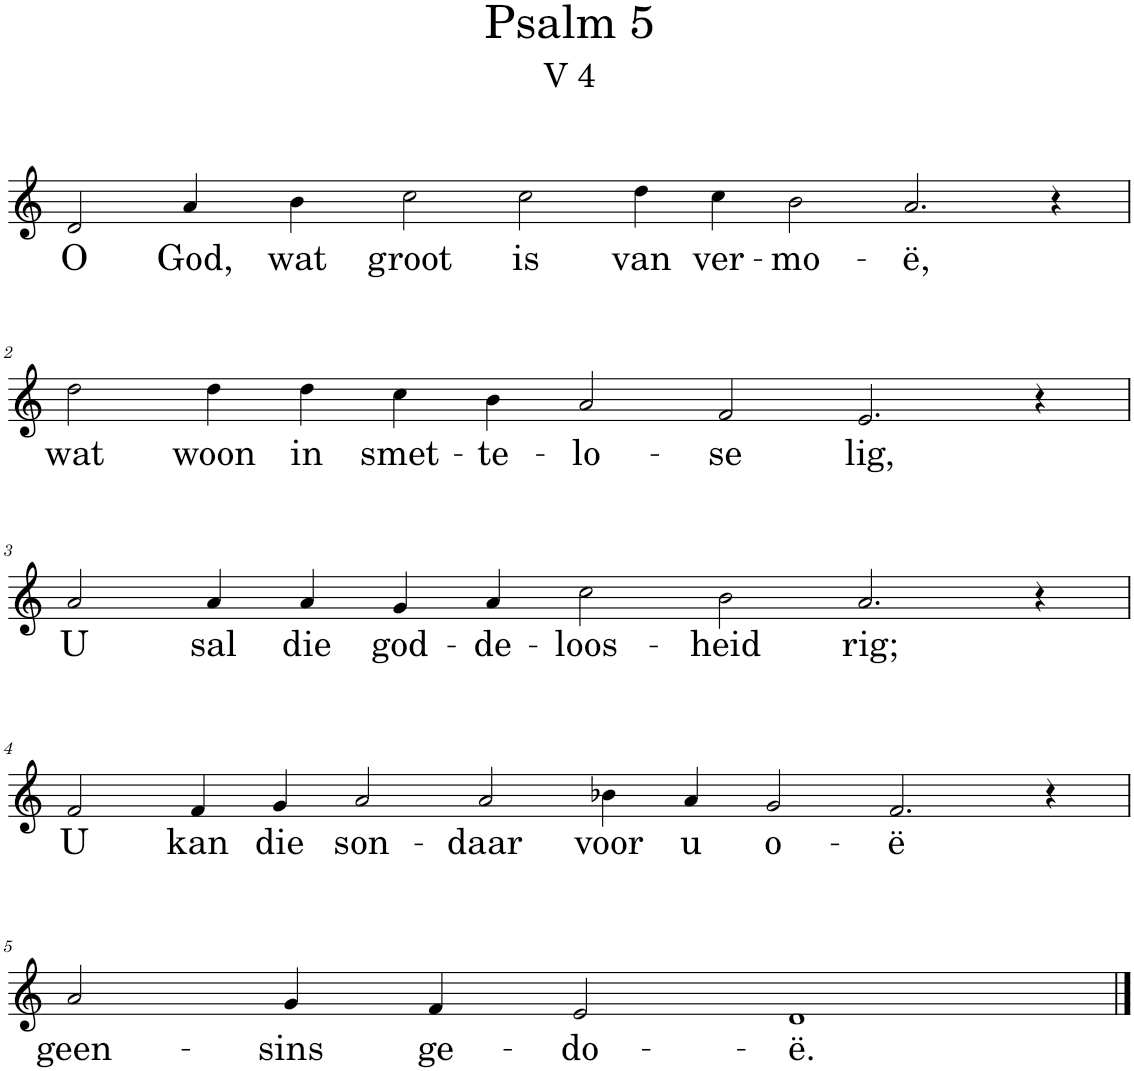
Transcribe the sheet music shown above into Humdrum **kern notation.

**kern	**text
*part1	*part1
*staff1	*staff1
*I"Pipe Organ	*
*I'Org.	*
*clefG2	*
*k[]	*
*M16/4	*
=1	=1
!	!LO:LY:b
2d/	O
!	!LO:LY:b
4a/	God,
!	!LO:LY:b
4b\	wat
!	!LO:LY:b
2cc\	groot
!	!LO:LY:b
2cc\	is
!	!LO:LY:b
4dd\	van
!	!LO:LY:b
4cc\	ver-
!	!LO:LY:b
2b\	-mo-
!	!LO:LY:b
2.a/	-ë,
4r	.
!!LO:LB:g=z
=2	=2
*M14/4	*
!	!LO:LY:b
2dd\	wat
!	!LO:LY:b
4dd\	woon
!	!LO:LY:b
4dd\	in
!	!LO:LY:b
4cc\	smet-
!	!LO:LY:b
4b\	-te-
!	!LO:LY:b
2a/	-lo-
!	!LO:LY:b
2f/	-se
!	!LO:LY:b
2.e/	lig,
4r	.
!!LO:LB:g=z
=3	=3
!	!LO:LY:b
2a/	U
!	!LO:LY:b
4a/	sal
!	!LO:LY:b
4a/	die
!	!LO:LY:b
4g/	god-
!	!LO:LY:b
4a/	-de-
!	!LO:LY:b
2cc\	-loos-
!	!LO:LY:b
2b\	-heid
!	!LO:LY:b
2.a/	rig;
4r	.
!!LO:LB:g=z
=4	=4
*M16/4	*
!	!LO:LY:b
2f/	U
!	!LO:LY:b
4f/	kan
!	!LO:LY:b
4g/	die
!	!LO:LY:b
2a/	son-
!	!LO:LY:b
2a/	-daar
!	!LO:LY:b
4b-X\	voor
!	!LO:LY:b
4a/	u
!	!LO:LY:b
2g/	o-
!	!LO:LY:b
2.f/	-ë
4r	.
!!LO:LB:g=z
=5	=5
*M10/4	*
!	!LO:LY:b
2a/	geen-
!	!LO:LY:b
4g/	-sins
!	!LO:LY:b
4f/	ge-
!	!LO:LY:b
2e/	-do-
!	!LO:LY:b
1d	-ë.
==	==
*-	*-
